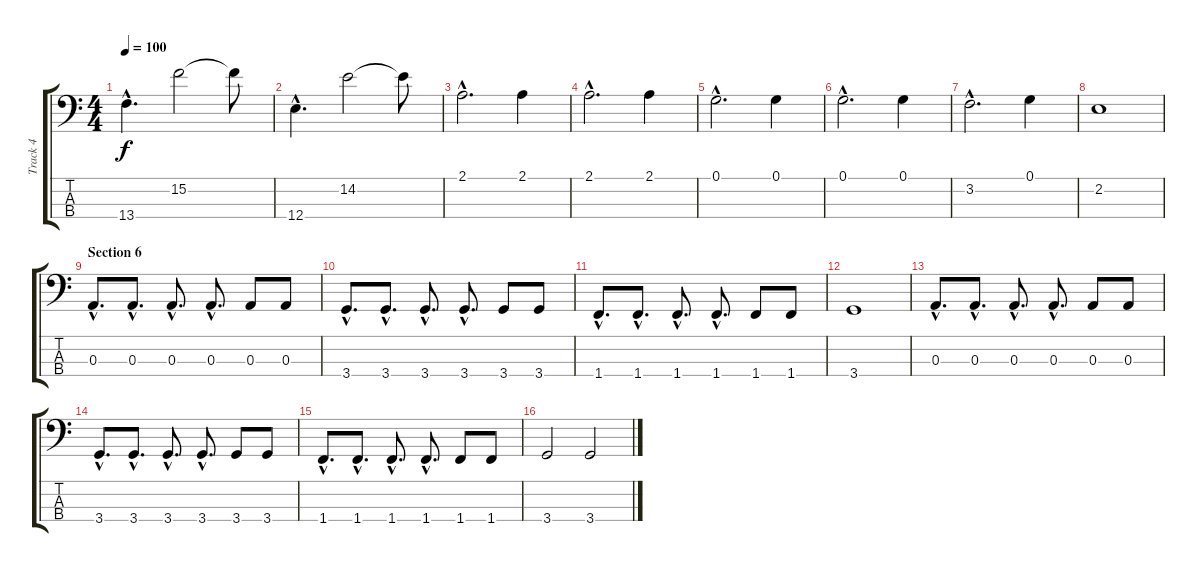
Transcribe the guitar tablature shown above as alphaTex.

\track ("Track 4" "Track 4") {instrument electricbassfinger}
\staff {score tabs}
\tuning (G2 D2 A1 E1) {hide}
\ts (4 4)
\tempo 100
\clef f4
\ks c
13.4{hac}.4{d dy f} 15.2.2 15.2{t}.8 |
12.4{hac}.4{d} 14.2.2 14.2{t}.8 |
2.1{hac}.2{d} 2.1.4 |
2.1{hac}.2{d} 2.1.4 |
0.1{hac}.2{d} 0.1.4 |
0.1{hac}.2{d} 0.1.4 |
3.2{hac}.2{d} 0.1.4 |
2.2.1 |
\section ("" "Section 6")
0.3{hac}.8{d} 0.3{hac}.8{d} 0.3{hac}.8{d} 0.3{hac}.8{d} 0.3.8 0.3.8 |
3.4{hac}.8{d} 3.4{hac}.8{d} 3.4{hac}.8{d} 3.4{hac}.8{d} 3.4.8 3.4.8 |
1.4{hac}.8{d} 1.4{hac}.8{d} 1.4{hac}.8{d} 1.4{hac}.8{d} 1.4.8 1.4.8 |
3.4.1 |
0.3{hac}.8{d} 0.3{hac}.8{d} 0.3{hac}.8{d} 0.3{hac}.8{d} 0.3.8 0.3.8 |
3.4{hac}.8{d} 3.4{hac}.8{d} 3.4{hac}.8{d} 3.4{hac}.8{d} 3.4.8 3.4.8 |
1.4{hac}.8{d} 1.4{hac}.8{d} 1.4{hac}.8{d} 1.4{hac}.8{d} 1.4.8 1.4.8 |
3.4.2 3.4.2
